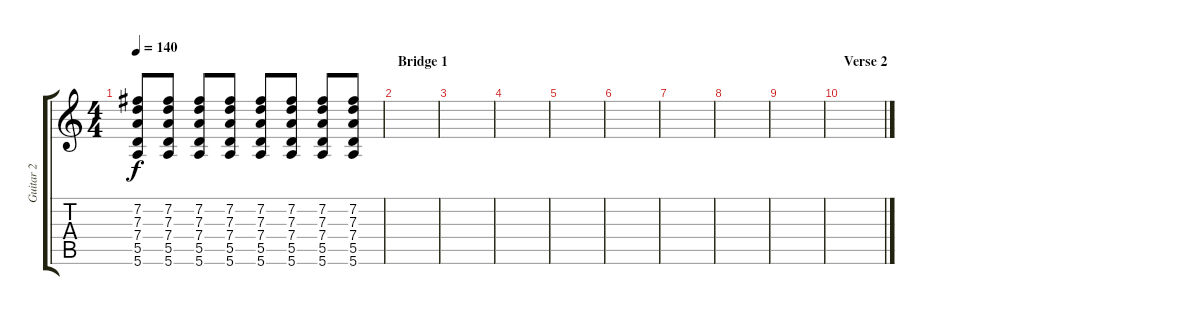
\track ("Guitar 2" "Guitar 2") {instrument overdrivenguitar}
\staff {score tabs}
\tuning (E4 B3 G3 D3 A2 E2) {hide}
\ts (4 4)
\tempo 140
\clef g2
\ks c
(7.2 7.3 7.4 5.5 5.6).8{dy f} (7.2 7.3 7.4 5.5 5.6).8 (7.2 7.3 7.4 5.5 5.6).8 (7.2 7.3 7.4 5.5 5.6).8 (7.2 7.3 7.4 5.5 5.6).8 (7.2 7.3 7.4 5.5 5.6).8 (7.2 7.3 7.4 5.5 5.6).8 (7.2 7.3 7.4 5.5 5.6).8 |
\section ("" "Bridge 1")
|
|
|
|
|
|
|
|
\section ("" "Verse 2")
